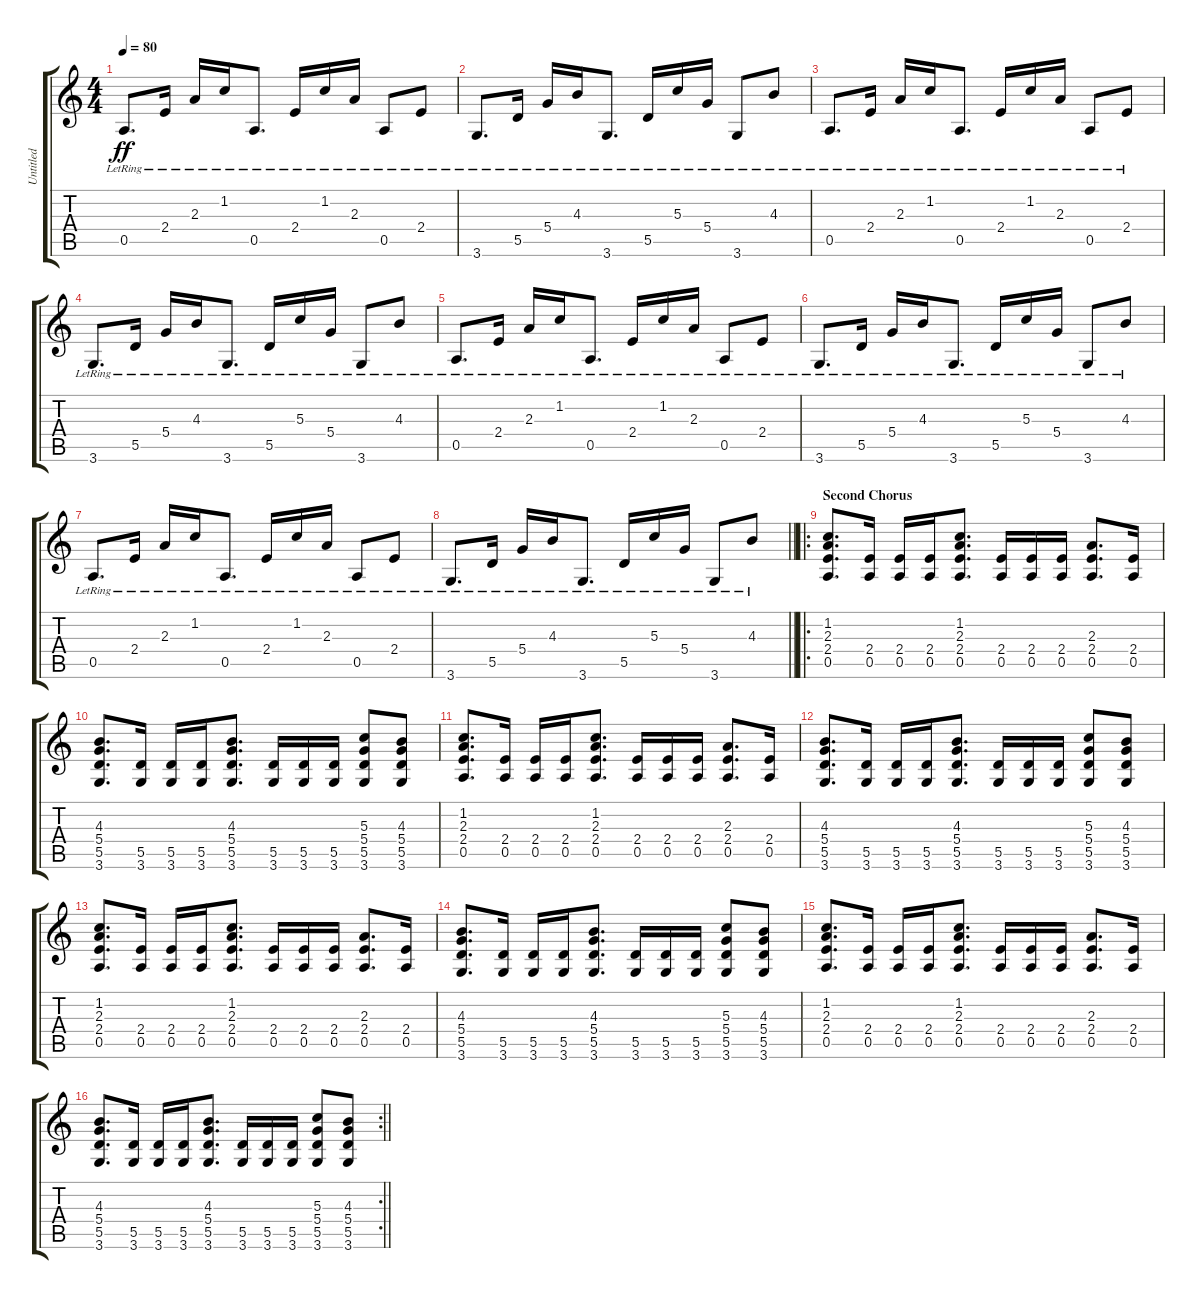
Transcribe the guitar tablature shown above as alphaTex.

\track ("Untitled" "Untitled") {instrument acousticguitarsteel}
\staff {score tabs}
\tuning (E4 B3 G3 D3 A2 E2) {hide}
\ts (4 4)
\tempo 80
\clef g2
\ks c
0.5{lr}.8{d dy ff} 2.4{lr}.16 2.3{lr}.16 1.2{lr}.16 0.5{lr}.8{d} 2.4{lr}.16 1.2{lr}.16 2.3{lr}.16 0.5{lr}.8 2.4{lr}.8 |
3.6{lr}.8{d} 5.5{lr}.16 5.4{lr}.16 4.3{lr}.16 3.6{lr}.8{d} 5.5{lr}.16 5.3{lr}.16 5.4{lr}.16 3.6{lr}.8 4.3{lr}.8 |
0.5{lr}.8{d} 2.4{lr}.16 2.3{lr}.16 1.2{lr}.16 0.5{lr}.8{d} 2.4{lr}.16 1.2{lr}.16 2.3{lr}.16 0.5{lr}.8 2.4{lr}.8 |
3.6{lr}.8{d} 5.5{lr}.16 5.4{lr}.16 4.3{lr}.16 3.6{lr}.8{d} 5.5{lr}.16 5.3{lr}.16 5.4{lr}.16 3.6{lr}.8 4.3{lr}.8 |
0.5{lr}.8{d} 2.4{lr}.16 2.3{lr}.16 1.2{lr}.16 0.5{lr}.8{d} 2.4{lr}.16 1.2{lr}.16 2.3{lr}.16 0.5{lr}.8 2.4{lr}.8 |
3.6{lr}.8{d} 5.5{lr}.16 5.4{lr}.16 4.3{lr}.16 3.6{lr}.8{d} 5.5{lr}.16 5.3{lr}.16 5.4{lr}.16 3.6{lr}.8 4.3{lr}.8 |
0.5{lr}.8{d} 2.4{lr}.16 2.3{lr}.16 1.2{lr}.16 0.5{lr}.8{d} 2.4{lr}.16 1.2{lr}.16 2.3{lr}.16 0.5{lr}.8 2.4{lr}.8 |
\barLineRight lightlight
3.6{lr}.8{d} 5.5{lr}.16 5.4{lr}.16 4.3{lr}.16 3.6{lr}.8{d} 5.5{lr}.16 5.3{lr}.16 5.4{lr}.16 3.6{lr}.8 4.3{lr}.8 |
\ro
\section ("" "Second Chorus")
(1.2 2.3 2.4 0.5).8{d} (2.4 0.5).16 (2.4 0.5).16 (2.4 0.5).16 (1.2 2.3 2.4 0.5).8{d} (2.4 0.5).16 (2.4 0.5).16 (2.4 0.5).16 (2.3 2.4 0.5).8{d} (2.4 0.5).16 |
(4.3 5.4 5.5 3.6).8{d} (5.5 3.6).16 (5.5 3.6).16 (5.5 3.6).16 (4.3 5.4 5.5 3.6).8{d} (5.5 3.6).16 (5.5 3.6).16 (5.5 3.6).16 (5.3 5.4 5.5 3.6).8 (4.3 5.4 5.5 3.6).8 |
(1.2 2.3 2.4 0.5).8{d} (2.4 0.5).16 (2.4 0.5).16 (2.4 0.5).16 (1.2 2.3 2.4 0.5).8{d} (2.4 0.5).16 (2.4 0.5).16 (2.4 0.5).16 (2.3 2.4 0.5).8{d} (2.4 0.5).16 |
(4.3 5.4 5.5 3.6).8{d} (5.5 3.6).16 (5.5 3.6).16 (5.5 3.6).16 (4.3 5.4 5.5 3.6).8{d} (5.5 3.6).16 (5.5 3.6).16 (5.5 3.6).16 (5.3 5.4 5.5 3.6).8 (4.3 5.4 5.5 3.6).8 |
(1.2 2.3 2.4 0.5).8{d} (2.4 0.5).16 (2.4 0.5).16 (2.4 0.5).16 (1.2 2.3 2.4 0.5).8{d} (2.4 0.5).16 (2.4 0.5).16 (2.4 0.5).16 (2.3 2.4 0.5).8{d} (2.4 0.5).16 |
(4.3 5.4 5.5 3.6).8{d} (5.5 3.6).16 (5.5 3.6).16 (5.5 3.6).16 (4.3 5.4 5.5 3.6).8{d} (5.5 3.6).16 (5.5 3.6).16 (5.5 3.6).16 (5.3 5.4 5.5 3.6).8 (4.3 5.4 5.5 3.6).8 |
(1.2 2.3 2.4 0.5).8{d} (2.4 0.5).16 (2.4 0.5).16 (2.4 0.5).16 (1.2 2.3 2.4 0.5).8{d} (2.4 0.5).16 (2.4 0.5).16 (2.4 0.5).16 (2.3 2.4 0.5).8{d} (2.4 0.5).16 |
\rc 2
\barLineRight lightlight
(4.3 5.4 5.5 3.6).8{d} (5.5 3.6).16 (5.5 3.6).16 (5.5 3.6).16 (4.3 5.4 5.5 3.6).8{d} (5.5 3.6).16 (5.5 3.6).16 (5.5 3.6).16 (5.3 5.4 5.5 3.6).8 (4.3 5.4 5.5 3.6).8
